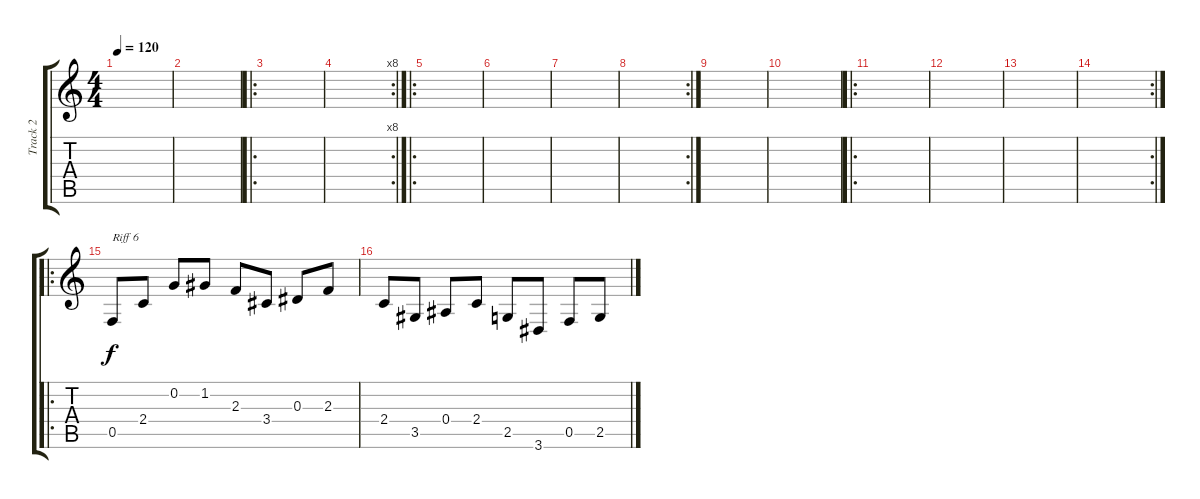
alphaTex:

\track ("Track 2" "Track 2") {instrument acousticguitarsteel}
\staff {score tabs}
\tuning (C4 G3 Eb3 Bb2 F2 C2) {hide}
\ts (4 4)
\tempo 120
\clef g2
\ks c
|
|
\ro
|
\rc 8
|
\ro
|
|
|
\rc 2
|
|
|
\ro
|
|
|
\rc 2
|
\ro
0.5.8{txt "Riff 6"} 2.4.8 0.2.8 1.2.8 2.3.8 3.4.8 0.3.8 2.3.8 |
2.4.8 3.5.8 0.4.8 2.4.8 2.5.8 3.6.8 0.5.8 2.5.8
